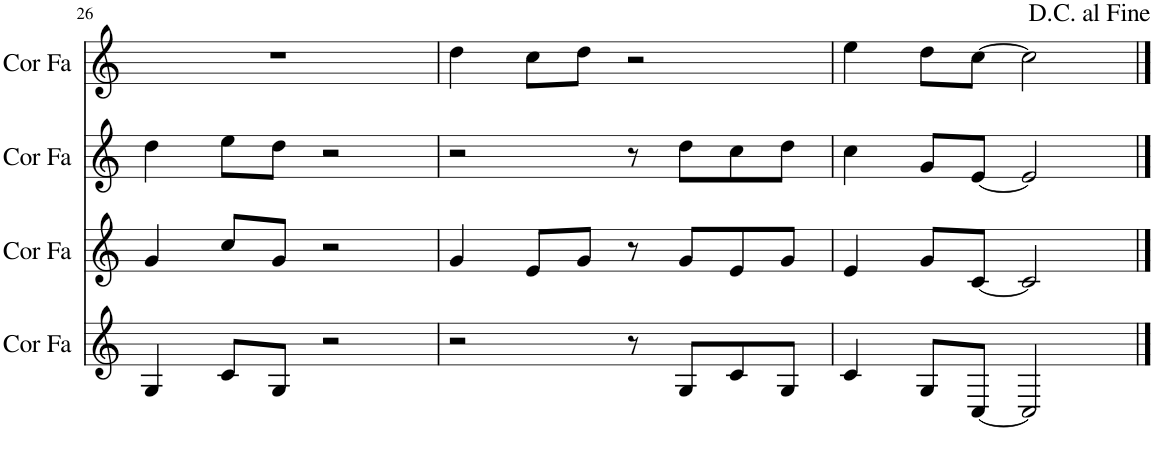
**kern	**kern	**kern	**kern
*part4	*part3	*part2	*part1
*staff4	*staff3	*staff2	*staff1
*I"Cor en Fa	*I"Cor en Fa	*I"Cor en Fa	*I"Cor en Fa
*I'Cor Fa	*I'Cor Fa	*I'Cor Fa	*I'Cor Fa
!!LO:PB:g=z
*clefG2	*clefG2	*clefG2	*clefG2
*Trd4c7	*Trd4c7	*Trd4c7	*Trd4c7
*k[]	*k[]	*k[]	*k[]
*M4/4	*M4/4	*M4/4	*M4/4
=26	=26	=26	=26
4G/	4g/	4dd\	1r
8c/L	8cc/L	8ee\L	.
8G/J	8g/J	8dd\J	.
2r	2r	2r	.
=27	=27	=27	=27
2r	4g/	2r	4dd\
.	8e/L	.	8cc\L
.	8g/J	.	8dd\J
8r	8r	8r	2r
8G/L	8g/L	8dd\L	.
8c/	8e/	8cc\	.
8G/J	8g/J	8dd\J	.
=28	=28	=28	=28
4c/	4e/	4cc\	4ee\
8G/L	8g/L	8g/L	8dd\L
[8C/J	[8c/J	[8e/J	[8cc\J
2C/]	2c/]	2e/]	2cc\]
==	==	==	==
*-	*-	*-	*-
